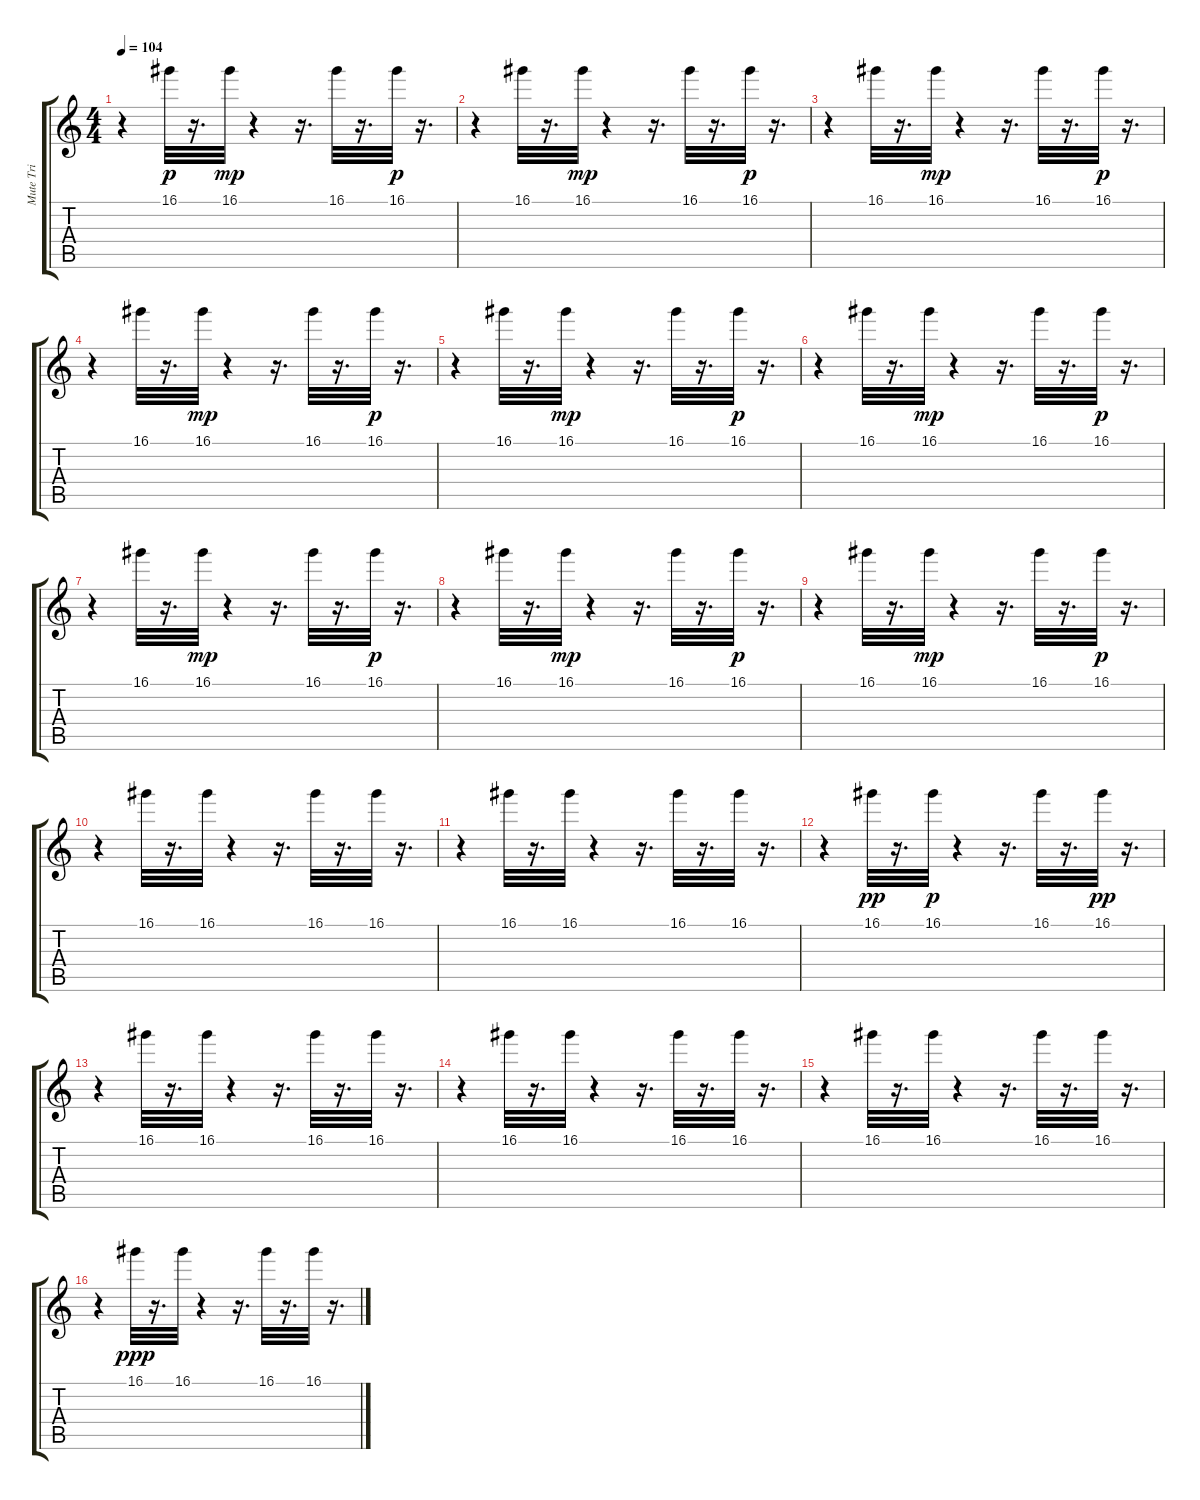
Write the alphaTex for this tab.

\track ("  Mute Triangle" "  Mute Tri") {instrument acousticguitarsteel}
\staff {score tabs}
\tuning (E4 B3 G3 D3 A2 E2) {hide}
\ts (4 4)
\tempo 104
\clef g2
\ks c
r.4{dy p} 16.1.32 r.16{d} 16.1.32{dy mp} r.4 r.16{d} 16.1.32 r.16{d} 16.1.32{dy p} r.16{d} |
r.4 16.1.32 r.16{d} 16.1.32{dy mp} r.4 r.16{d} 16.1.32 r.16{d} 16.1.32{dy p} r.16{d} |
r.4 16.1.32 r.16{d} 16.1.32{dy mp} r.4 r.16{d} 16.1.32 r.16{d} 16.1.32{dy p} r.16{d} |
r.4 16.1.32 r.16{d} 16.1.32{dy mp} r.4 r.16{d} 16.1.32 r.16{d} 16.1.32{dy p} r.16{d} |
r.4 16.1.32 r.16{d} 16.1.32{dy mp} r.4 r.16{d} 16.1.32 r.16{d} 16.1.32{dy p} r.16{d} |
r.4 16.1.32 r.16{d} 16.1.32{dy mp} r.4 r.16{d} 16.1.32 r.16{d} 16.1.32{dy p} r.16{d} |
r.4 16.1.32 r.16{d} 16.1.32{dy mp} r.4 r.16{d} 16.1.32 r.16{d} 16.1.32{dy p} r.16{d} |
r.4 16.1.32 r.16{d} 16.1.32{dy mp} r.4 r.16{d} 16.1.32 r.16{d} 16.1.32{dy p} r.16{d} |
r.4 16.1.32 r.16{d} 16.1.32{dy mp} r.4 r.16{d} 16.1.32 r.16{d} 16.1.32{dy p} r.16{d} |
r.4 16.1.32 r.16{d} 16.1.32 r.4 r.16{d} 16.1.32 r.16{d} 16.1.32 r.16{d} |
r.4 16.1.32 r.16{d} 16.1.32 r.4 r.16{d} 16.1.32 r.16{d} 16.1.32 r.16{d} |
r.4 16.1.32{dy pp} r.16{d} 16.1.32{dy p} r.4 r.16{d} 16.1.32 r.16{d} 16.1.32{dy pp} r.16{d} |
r.4 16.1.32 r.16{d} 16.1.32 r.4 r.16{d} 16.1.32 r.16{d} 16.1.32 r.16{d} |
r.4 16.1.32 r.16{d} 16.1.32 r.4 r.16{d} 16.1.32 r.16{d} 16.1.32 r.16{d} |
r.4 16.1.32 r.16{d} 16.1.32 r.4 r.16{d} 16.1.32 r.16{d} 16.1.32 r.16{d} |
r.4 16.1.32{dy ppp} r.16{d} 16.1.32 r.4 r.16{d} 16.1.32 r.16{d} 16.1.32 r.16{d}
